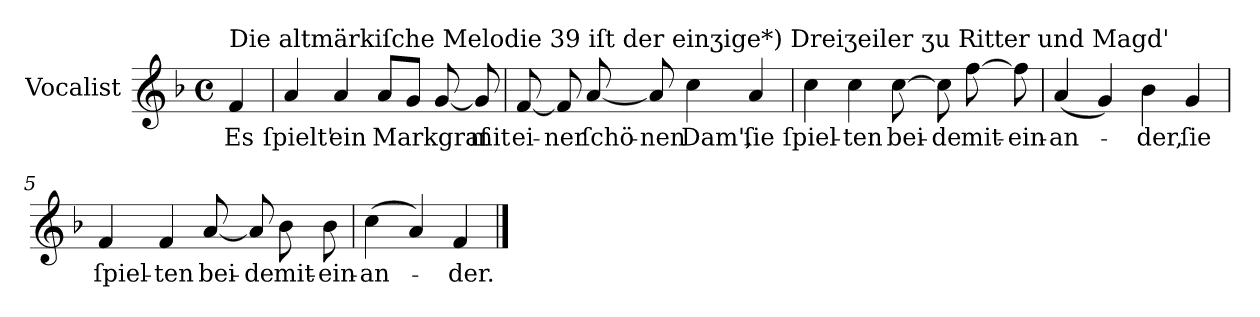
**kern	**text
*part1	*part1
*staff1	*staff1
*I"Vocalist	*
*k[b-]	*
*F:	*
*M4/4	*
*met(c)	*
=	=
!LO:TX:a:t=Die altmärkiſche Melodie 39 iſt der einʒige*) Dreiʒeiler ʒu Ritter und Magd'	!
4f	Es
=1	=1
4a	ſpielt'
4a	ein
8aL	Markgraf
8gJ	.
[8g	.
8g]	mit
=2	=2
[8f	ei-
8f]	-ner
[8a	ſchö-
8a]	-nen
4cc	Dam',
4a	ſie
=3	=3
4cc	ſpiel-
4cc	-ten
[8cc	bei-
8cc]	-de
[8ff	mit-
8ff]	-ein-
=4	=4
(4a	-an-
4g)	.
4b-	-der,
4g	ſie
=5	=5
4f	ſpiel-
4f	-ten
[8a	bei-
8a]	-de
8b-	mit-
8b-	-ein-
=6	=6
(4cc	-an-
4a)	.
4f	-der.
==	==
*-	*-
